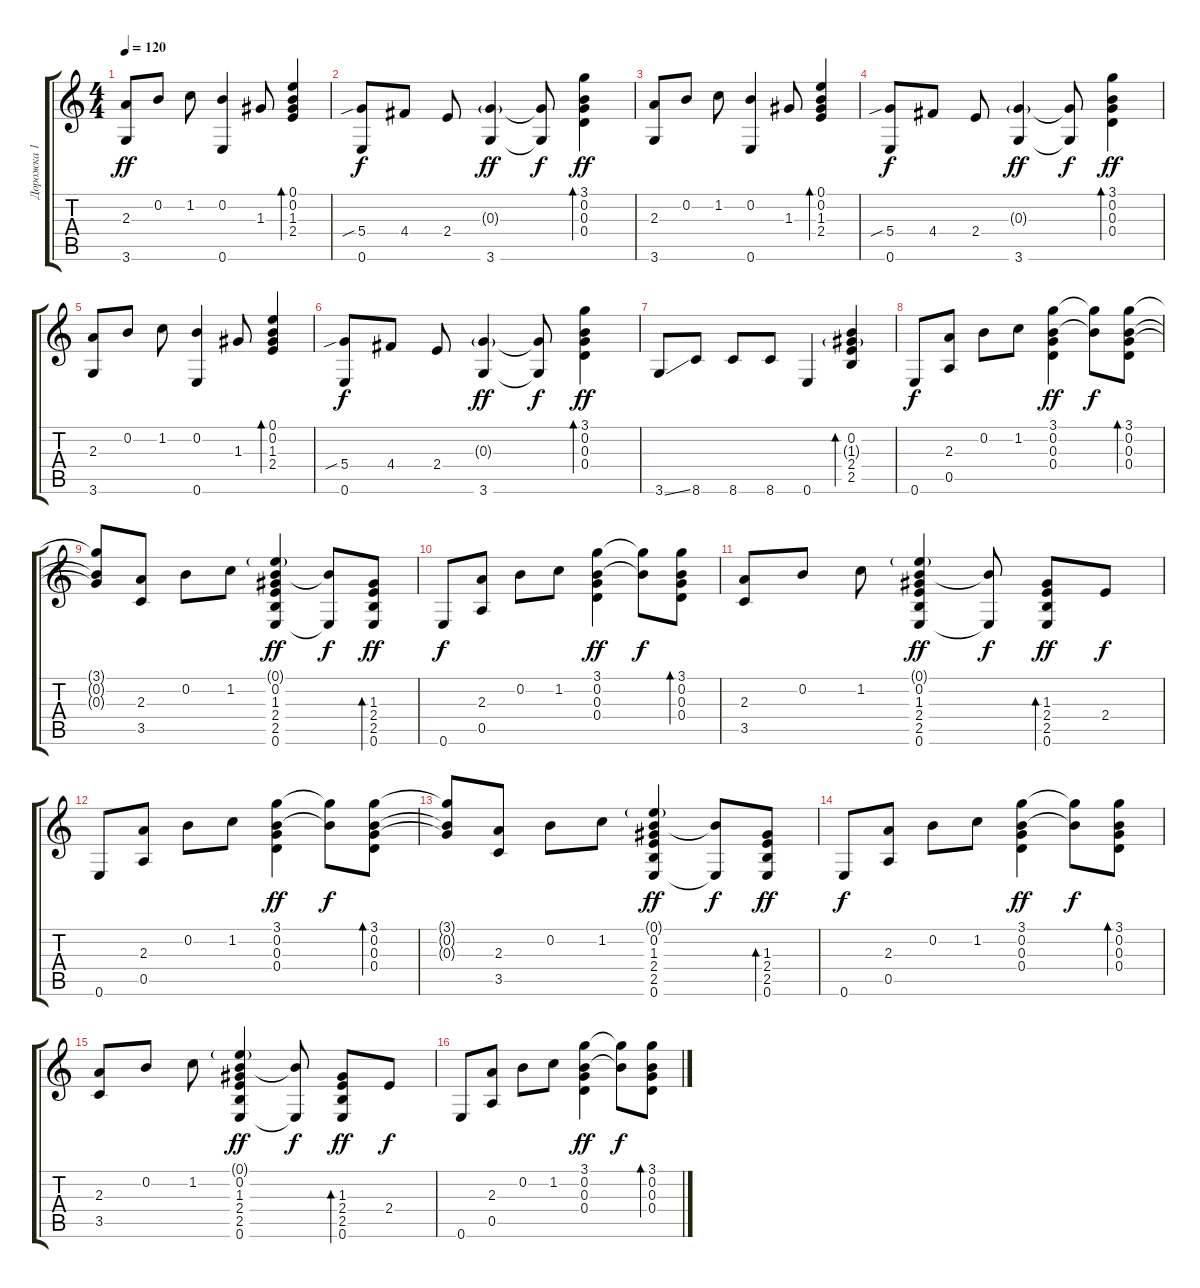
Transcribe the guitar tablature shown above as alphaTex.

\track ("Дорожка 1" "Дорожка 1") {instrument acousticguitarsteel}
\staff {score tabs}
\tuning (E4 B3 G3 D3 A2 E2) {hide}
\ts (4 4)
\tempo 120
\clef g2
\ks c
(2.3 3.6).8{dy ff} 0.2.8 1.2.8 (0.2 0.6).4 1.3.8 (0.1 0.2 1.3 2.4).4{bd 60} |
(5.4{sib} 0.6).8{dy f} 4.4.8 2.4.8 (0.3{g} 3.6).4{dy ff} (0.3{t} 3.6{t}).8{dy f} (3.1 0.2 0.3 0.4).4{bd 120 dy ff} |
(2.3 3.6).8 0.2.8 1.2.8 (0.2 0.6).4 1.3.8 (0.1 0.2 1.3 2.4).4{bd 60} |
(5.4{sib} 0.6).8{dy f} 4.4.8 2.4.8 (0.3{g} 3.6).4{dy ff} (0.3{t} 3.6{t}).8{dy f} (3.1 0.2 0.3 0.4).4{bd 120 dy ff} |
(2.3 3.6).8 0.2.8 1.2.8 (0.2 0.6).4 1.3.8 (0.1 0.2 1.3 2.4).4{bd 60} |
(5.4{sib} 0.6).8{dy f} 4.4.8 2.4.8 (0.3{g} 3.6).4{dy ff} (0.3{t} 3.6{t}).8{dy f} (3.1 0.2 0.3 0.4).4{bd 120 dy ff} |
3.6{ss}.8 8.6.8 8.6.8 8.6.8 0.6.4 (0.2 1.3{g} 2.4 2.5).4{bd 60} |
0.6.8{dy f} (2.3 0.5).8 0.2.8 1.2.8 (3.1 0.2 0.3 0.4).4{dy ff} (3.1{t} 0.2{t}).8{dy f} (3.1 0.2 0.3 0.4).8{bd 60} |
(3.1{t} 0.2{t} 0.3{t}).8 (2.3 3.5).8 0.2.8 1.2.8 (0.1{g} 0.2 1.3 2.4 2.5 0.6).4{dy ff} (0.2{t} 0.6{t}).8{dy f} (1.3 2.4 2.5 0.6).8{bd 60 dy ff} |
0.6.8{dy f} (2.3 0.5).8 0.2.8 1.2.8 (3.1 0.2 0.3 0.4).4{dy ff} (3.1{t} 0.2{t}).8{dy f} (3.1 0.2 0.3 0.4).8{bd 60} |
(2.3 3.5).8 0.2.8 1.2.8 (0.1{g} 0.2 1.3 2.4 2.5 0.6).4{dy ff} (0.2{t} 0.6{t}).8{dy f} (1.3 2.4 2.5 0.6).8{bd 60 dy ff} 2.4.8{dy f} |
0.6.8 (2.3 0.5).8 0.2.8 1.2.8 (3.1 0.2 0.3 0.4).4{dy ff} (3.1{t} 0.2{t}).8{dy f} (3.1 0.2 0.3 0.4).8{bd 60} |
(3.1{t} 0.2{t} 0.3{t}).8 (2.3 3.5).8 0.2.8 1.2.8 (0.1{g} 0.2 1.3 2.4 2.5 0.6).4{dy ff} (0.2{t} 0.6{t}).8{dy f} (1.3 2.4 2.5 0.6).8{bd 60 dy ff} |
0.6.8{dy f} (2.3 0.5).8 0.2.8 1.2.8 (3.1 0.2 0.3 0.4).4{dy ff} (3.1{t} 0.2{t}).8{dy f} (3.1 0.2 0.3 0.4).8{bd 60} |
(2.3 3.5).8 0.2.8 1.2.8 (0.1{g} 0.2 1.3 2.4 2.5 0.6).4{dy ff} (0.2{t} 0.6{t}).8{dy f} (1.3 2.4 2.5 0.6).8{bd 60 dy ff} 2.4.8{dy f} |
0.6.8 (2.3 0.5).8 0.2.8 1.2.8 (3.1 0.2 0.3 0.4).4{dy ff} (3.1{t} 0.2{t}).8{dy f} (3.1 0.2 0.3 0.4).8{bd 60}
